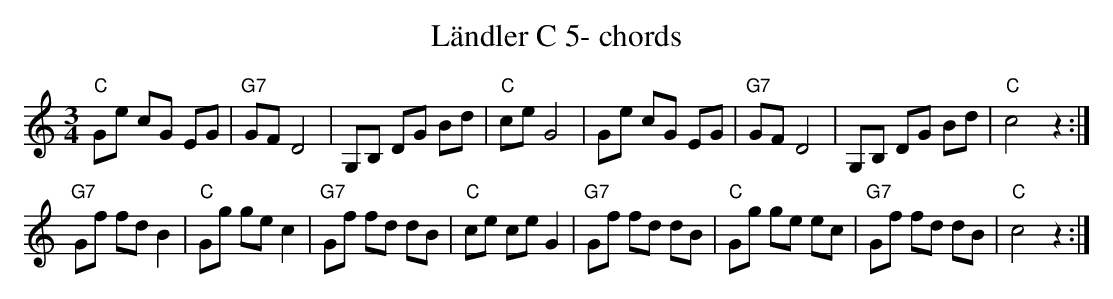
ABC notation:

X:1
T:Ländler C 5- chords
M:3/4
L:1/8
K:Cmaj%%MIDI gchordon
"C"Ge cG EG | "G7"GF D4 | G,B, DG Bd | "C"ce G4 | Ge cG EG | "G7"GF D4 | G,B, DG Bd | "C"c4 z2 :|
"G7"Gf fd B2 | "C"Gg ge c2 | "G7"Gf fd dB | "C"ce ce G2 | "G7"Gf fd dB | "C"Gg ge ec | "G7"Gf fd dB | "C"c4 z2 :|
